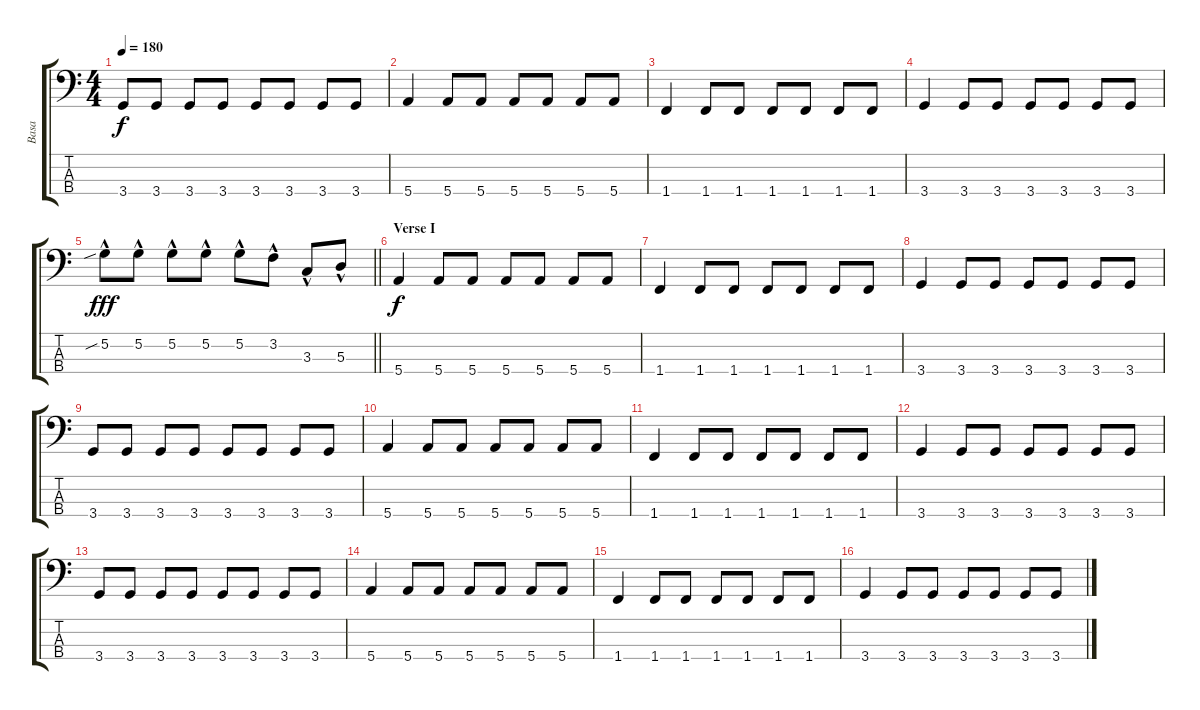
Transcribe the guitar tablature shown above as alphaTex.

\track ("Basa" "Basa") {instrument electricbasspick}
\staff {score tabs}
\tuning (G2 D2 A1 E1) {hide}
\ts (4 4)
\tempo 180
\clef f4
\ks c
3.4.8{dy f} 3.4.8 3.4.8 3.4.8 3.4.8 3.4.8 3.4.8 3.4.8 |
5.4.4 5.4.8 5.4.8 5.4.8 5.4.8 5.4.8 5.4.8 |
1.4.4 1.4.8 1.4.8 1.4.8 1.4.8 1.4.8 1.4.8 |
3.4.4 3.4.8 3.4.8 3.4.8 3.4.8 3.4.8 3.4.8 |
\barLineRight lightlight
5.2{sib hac}.8{dy fff} 5.2{hac}.8 5.2{hac}.8 5.2{hac}.8 5.2{hac}.8 3.2{hac}.8 3.3{hac}.8 5.3{hac}.8 |
\section ("" "Verse I")
5.4.4{dy f} 5.4.8 5.4.8 5.4.8 5.4.8 5.4.8 5.4.8 |
1.4.4 1.4.8 1.4.8 1.4.8 1.4.8 1.4.8 1.4.8 |
3.4.4 3.4.8 3.4.8 3.4.8 3.4.8 3.4.8 3.4.8 |
3.4.8 3.4.8 3.4.8 3.4.8 3.4.8 3.4.8 3.4.8 3.4.8 |
5.4.4 5.4.8 5.4.8 5.4.8 5.4.8 5.4.8 5.4.8 |
1.4.4 1.4.8 1.4.8 1.4.8 1.4.8 1.4.8 1.4.8 |
3.4.4 3.4.8 3.4.8 3.4.8 3.4.8 3.4.8 3.4.8 |
3.4.8 3.4.8 3.4.8 3.4.8 3.4.8 3.4.8 3.4.8 3.4.8 |
5.4.4 5.4.8 5.4.8 5.4.8 5.4.8 5.4.8 5.4.8 |
1.4.4 1.4.8 1.4.8 1.4.8 1.4.8 1.4.8 1.4.8 |
3.4.4 3.4.8 3.4.8 3.4.8 3.4.8 3.4.8 3.4.8
